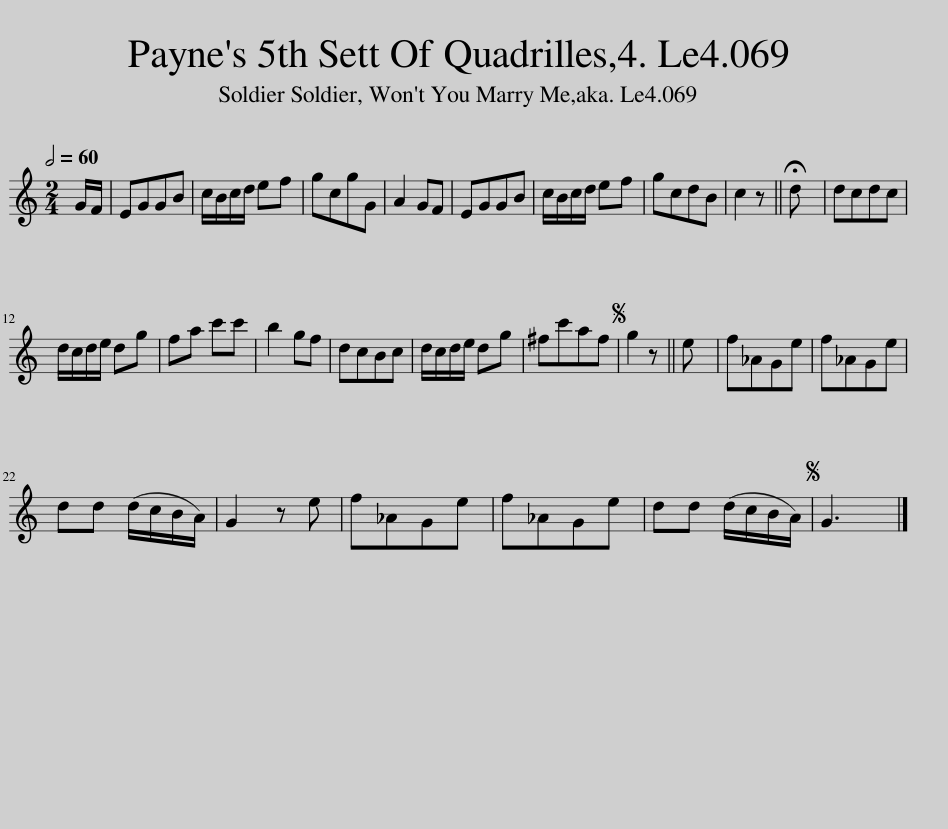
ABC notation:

X:1
L:1/8
Q:1/2=60
M:2/4
I:linebreak $
K:C
V:1 treble
V:1
 G/F/ | EGGB | c/B/c/d/ ef | gcgG | A2 GF | %5
 EGGB | c/B/c/d/ ef | gcdB | c2 z || !fermata!d | %10
 dcdc |$ d/c/d/e/ dg | fa c'c' | b2 gf | dcBc | %15
 d/c/d/e/ dg | ^fc'af |S g2 z || e | f_AGe | %20
 f_AGe |$ dd (d/c/B/A/) | G2 z e | f_AGe | f_AGe | %25
 dd (d/c/B/A/) |S G3 |] %27
